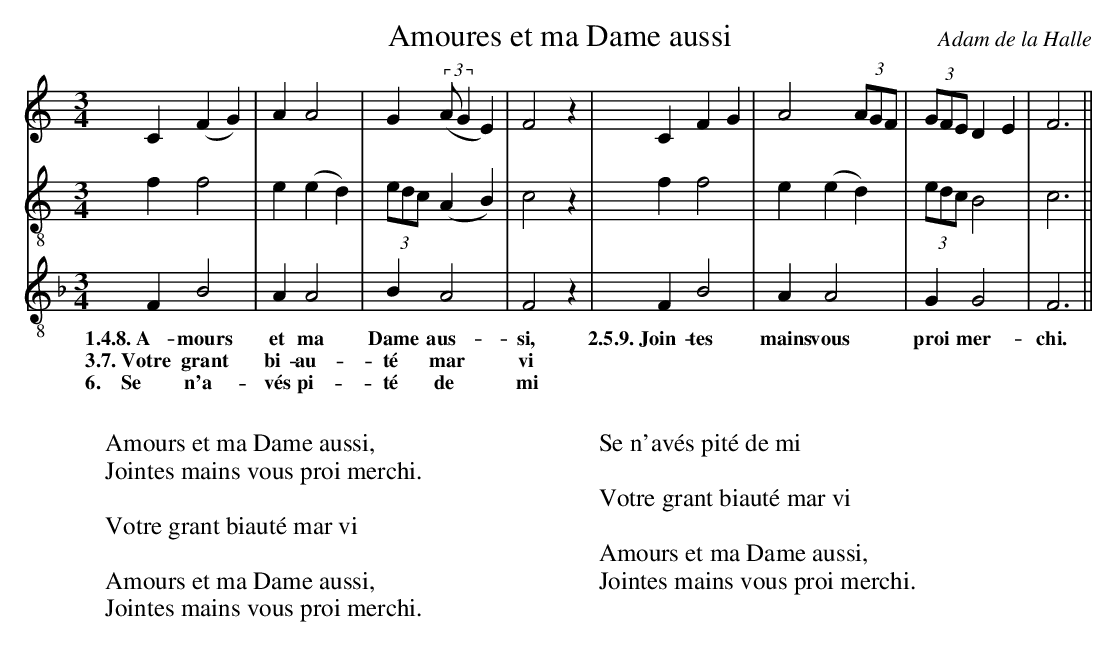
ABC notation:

X:1
T:Amoures et ma Dame aussi
C:Adam de la Halle
M:3/4
L:1/4
Q:1/4=130
K:F Lydian
V:1 clef=treble
V:2 clef=treble_8
V:3 clef=treble_8
[V:1 ][K:C] C   (FG) | A   A2  |  G ((3:2:2A/GE)| F2   z  |   C   FG  | A2 (3A/G/F/|(3G/F/E/ DE  | F3  ||
[V:2 ][K:C] F    F2  | E  (ED) |(3E/D/C/  (A,B,)| C2   z  |   F   F2  | E  (ED)    |(3E/D/C/ B,2 | C3  ||
[V:3 ][K:F] F,   B,2 | A,  A,2 |  B,       A,2  | F,2  z  |   F,  B,2 | A,   A,2   |  G,     G,2 | F,3 ||
w:   1.4.8.~A-  mours  et  ma    Dame      aus-   si, 2.5.9.~Join-tes  mains vous     proi   mer-  chi.
w:   3.7.~Votre grant  bi- au-    té       mar    vi          *   *     *    *        *       *    *
w:   6.~~~~Se    n'a-  vés pi-    té       de     mi          *   *     *    *        *       *    *
W:
W:Amours et ma Dame aussi,       % My love and my lady, also,
W:Jointes mains vous proi merchi.% With clasped hands I beg mercy of you.
W:
W:Votre grant biauté mar vi      % Your great beauty ??? I saw
W:
W:Amours et ma Dame aussi,
W:Jointes mains vous proi merchi.
W:
W:
W:Se n'avés pité de mi           % If you have no pity for me
W:
W:Votre grant biauté mar vi
W:
W:Amours et ma Dame aussi,
W:Jointes mains vous proi merchi.
